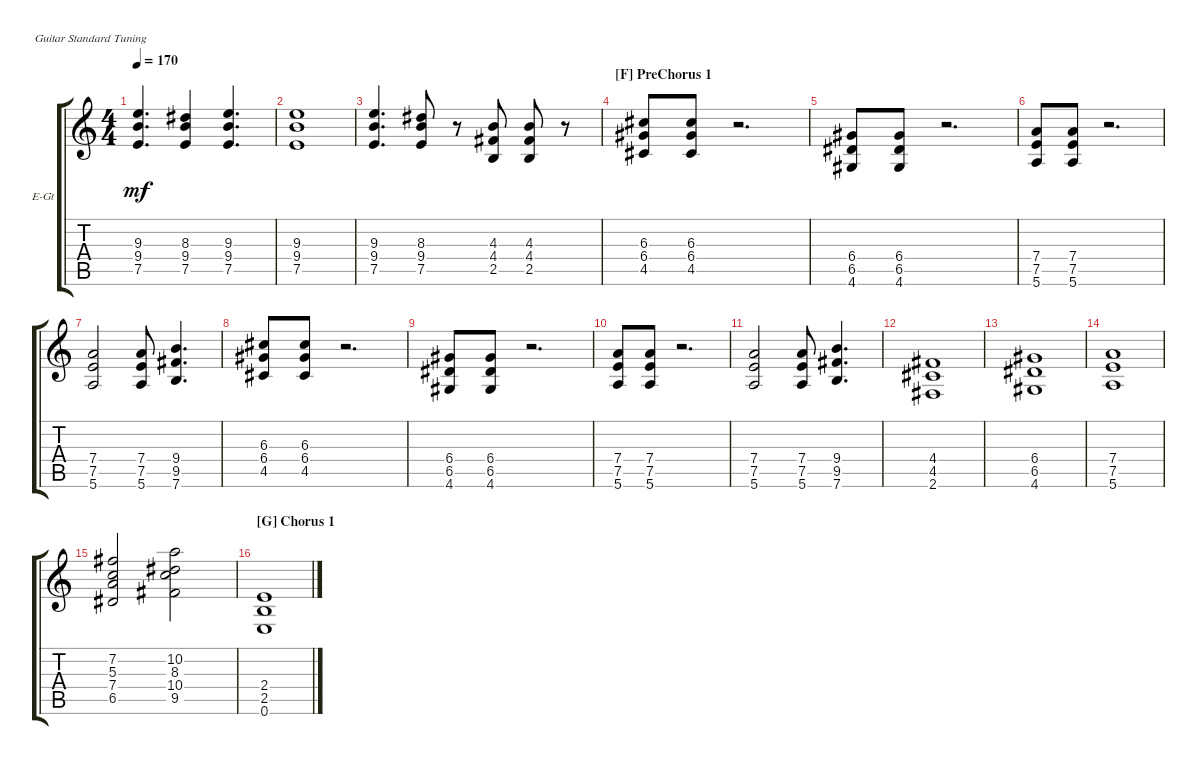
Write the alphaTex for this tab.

\defaultSystemsLayout 4
\bracketExtendMode groupsimilarinstruments
\firstSystemTrackNameOrientation horizontal
\otherSystemsTrackNameOrientation horizontal
\track ("Rhythm Guitar (Drive)" "E-Gt") {instrument overdrivenguitar}
\staff {score tabs}
\tuning (E4 B3 G3 D3 A2 E2)
\ts (4 4)
\tempo 170
\clef g2
\ks c
(7.5 9.4 9.3).4{d dy mf} (7.5 9.4 8.3).4 (7.5 9.4 9.3).4{d} |
(7.5 9.4 9.3).1 |
(7.5 9.4 9.3).4{d} (7.5 9.4 8.3).8 r.8 (2.5 4.4 4.3).8 (4.3 4.4 2.5).8 r.8 |
\section ("F" "PreChorus 1 ")
(4.5 6.4 6.3).8 (4.5 6.4 6.3).8 r.2{d} |
(6.5 4.6 6.4).8 (6.5 4.6 6.4).8 r.2{d} |
(7.5 5.6 7.4).8 (7.5 5.6 7.4).8 r.2{d} |
(5.6 7.5 7.4).2 (5.6 7.5 7.4).8 (7.6 9.5 9.4).4{d} |
(4.5 6.4 6.3).8 (4.5 6.4 6.3).8 r.2{d} |
(6.5 4.6 6.4).8 (6.5 4.6 6.4).8 r.2{d} |
(7.5 5.6 7.4).8 (7.5 5.6 7.4).8 r.2{d} |
(5.6 7.5 7.4).2 (5.6 7.5 7.4).8 (7.6 9.5 9.4).4{d} |
(2.6 4.5 4.4).1 |
(4.6 6.5 6.4).1 |
(5.6 7.5 7.4).1 |
(6.5 7.4 5.3 7.2).2 (9.5 10.4 8.3 10.2).2 |
\section ("G" "Chorus 1")
(0.6 2.5 2.4).1
